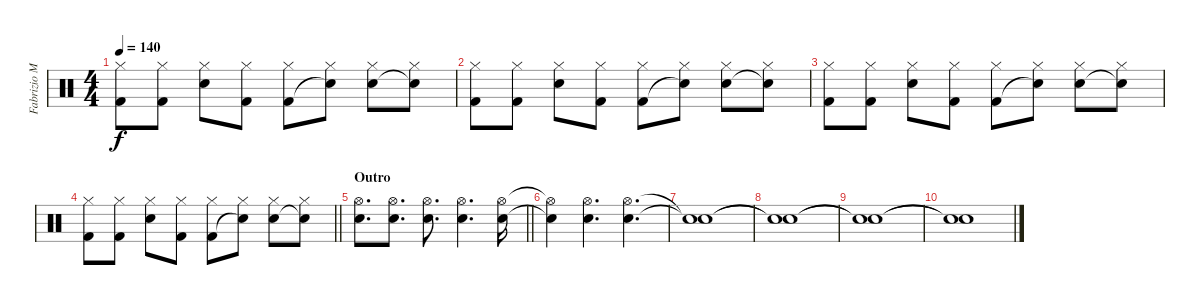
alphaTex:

\track ("Fabrizio Moretti" "Fabrizio M") {instrument percussion}
\staff {score}
\articulation defaults
\ts (4 4)
\tempo 140
\clef neutral
\ks c
("Kick (hit) 2" "Hi-Hat (closed)").8{dy f} ("Kick (hit) 2" "Hi-Hat (closed)").8 ("Electric Snare (hit)" "Hi-Hat (closed)").8 ("Kick (hit) 2" "Hi-Hat (closed)").8 ("Kick (hit) 2" "Hi-Hat (closed)").8 ("Snare (hit)"{t} "Hi-Hat (closed)").8 ("Electric Snare (hit)" "Hi-Hat (closed)").8 ("Snare (hit)"{t} "Hi-Hat (closed)").8 |
("Kick (hit) 2" "Hi-Hat (closed)").8 ("Kick (hit) 2" "Hi-Hat (closed)").8 ("Electric Snare (hit)" "Hi-Hat (closed)").8 ("Kick (hit) 2" "Hi-Hat (closed)").8 ("Kick (hit) 2" "Hi-Hat (closed)").8 ("Snare (hit)"{t} "Hi-Hat (closed)").8 ("Electric Snare (hit)" "Hi-Hat (closed)").8 ("Snare (hit)"{t} "Hi-Hat (closed)").8 |
("Kick (hit) 2" "Hi-Hat (closed)").8 ("Kick (hit) 2" "Hi-Hat (closed)").8 ("Electric Snare (hit)" "Hi-Hat (closed)").8 ("Kick (hit) 2" "Hi-Hat (closed)").8 ("Kick (hit) 2" "Hi-Hat (closed)").8 ("Snare (hit)"{t} "Hi-Hat (closed)").8 ("Electric Snare (hit)" "Hi-Hat (closed)").8 ("Snare (hit)"{t} "Hi-Hat (closed)").8 |
\barLineRight lightlight
("Kick (hit) 2" "Hi-Hat (closed)").8 ("Kick (hit) 2" "Hi-Hat (closed)").8 ("Electric Snare (hit)" "Hi-Hat (closed)").8 ("Kick (hit) 2" "Hi-Hat (closed)").8 ("Kick (hit) 2" "Hi-Hat (closed)").8 ("Snare (hit)"{t} "Hi-Hat (closed)").8 ("Electric Snare (hit)" "Hi-Hat (closed)").8 ("Snare (hit)"{t} "Hi-Hat (closed)").8 |
\section ("" "Outro")
\barLineRight lightlight
("Electric Snare (hit)" "Hi-Hat (open)").8{d} ("Electric Snare (hit)" "Hi-Hat (open)").8{d} ("Electric Snare (hit)" "Hi-Hat (open)").8{d} ("Electric Snare (hit)" "Hi-Hat (open)").4{d} ("Electric Snare (hit)" "Hi-Hat (open)").16 |
("Electric Snare (hit)"{t} "Hi-Hat (open)"{t}).4 ("Electric Snare (hit)" "Hi-Hat (open)").4{d} ("Electric Snare (hit)" "Hi-Hat (open)").4{d} |
("Snare (hit)"{t} "Snare (hit)"{t}).1 |
("Snare (hit)"{t} "Snare (hit)"{t}).1 |
("Snare (hit)"{t} "Snare (hit)"{t}).1 |
("Snare (hit)"{t} "Snare (hit)"{t}).1
